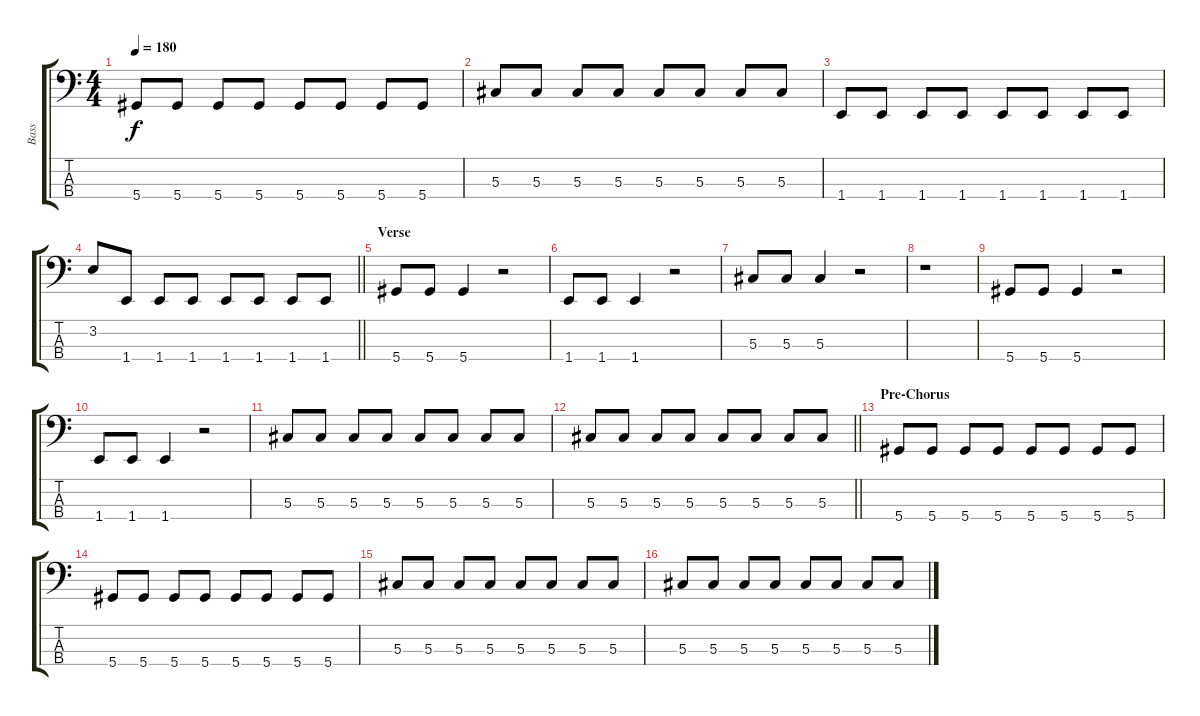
\track ("Bass" "Bass") {instrument electricbassfinger}
\staff {score tabs}
\tuning (Gb2 Db2 Ab1 Eb1) {hide}
\ts (4 4)
\tempo 180
\clef f4
\ks c
5.4.8{dy f} 5.4.8 5.4.8 5.4.8 5.4.8 5.4.8 5.4.8 5.4.8 |
5.3.8 5.3.8 5.3.8 5.3.8 5.3.8 5.3.8 5.3.8 5.3.8 |
1.4.8 1.4.8 1.4.8 1.4.8 1.4.8 1.4.8 1.4.8 1.4.8 |
\barLineRight lightlight
3.2.8 1.4.8 1.4.8 1.4.8 1.4.8 1.4.8 1.4.8 1.4.8 |
\section ("" "Verse")
5.4.8 5.4.8 5.4.4 r.2 |
1.4.8 1.4.8 1.4.4 r.2 |
5.3.8 5.3.8 5.3.4 r.2 |
r.1 |
5.4.8 5.4.8 5.4.4 r.2 |
1.4.8 1.4.8 1.4.4 r.2 |
5.3.8 5.3.8 5.3.8 5.3.8 5.3.8 5.3.8 5.3.8 5.3.8 |
\barLineRight lightlight
5.3.8 5.3.8 5.3.8 5.3.8 5.3.8 5.3.8 5.3.8 5.3.8 |
\section ("" "Pre-Chorus")
5.4.8 5.4.8 5.4.8 5.4.8 5.4.8 5.4.8 5.4.8 5.4.8 |
5.4.8 5.4.8 5.4.8 5.4.8 5.4.8 5.4.8 5.4.8 5.4.8 |
5.3.8 5.3.8 5.3.8 5.3.8 5.3.8 5.3.8 5.3.8 5.3.8 |
5.3.8 5.3.8 5.3.8 5.3.8 5.3.8 5.3.8 5.3.8 5.3.8
